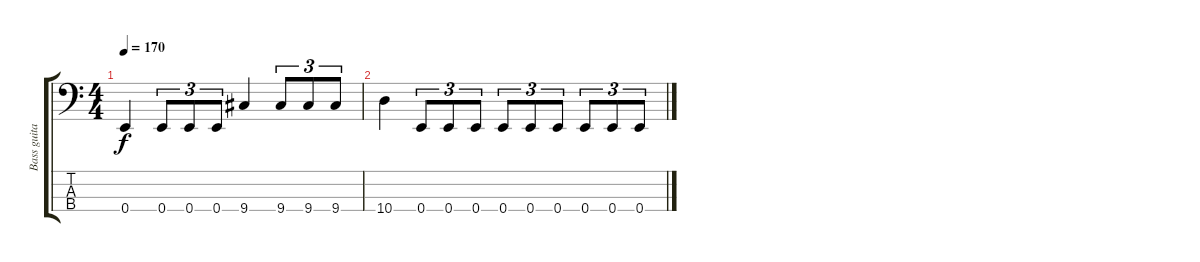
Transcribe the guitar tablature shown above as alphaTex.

\track ("Bass guitar" "Bass guita") {instrument electricbassfinger}
\staff {score tabs}
\tuning (G2 D2 A1 E1) {hide}
\ts (4 4)
\tempo 170
\clef f4
\ks c
0.4.4{dy f} 0.4.8{tu (3 2)} 0.4.8{tu (3 2)} 0.4.8{tu (3 2)} 9.4.4 9.4.8{tu (3 2)} 9.4.8{tu (3 2)} 9.4.8{tu (3 2)} |
10.4.4 0.4.8{tu (3 2)} 0.4.8{tu (3 2)} 0.4.8{tu (3 2)} 0.4.8{tu (3 2)} 0.4.8{tu (3 2)} 0.4.8{tu (3 2)} 0.4.8{tu (3 2)} 0.4.8{tu (3 2)} 0.4.8{tu (3 2)}
